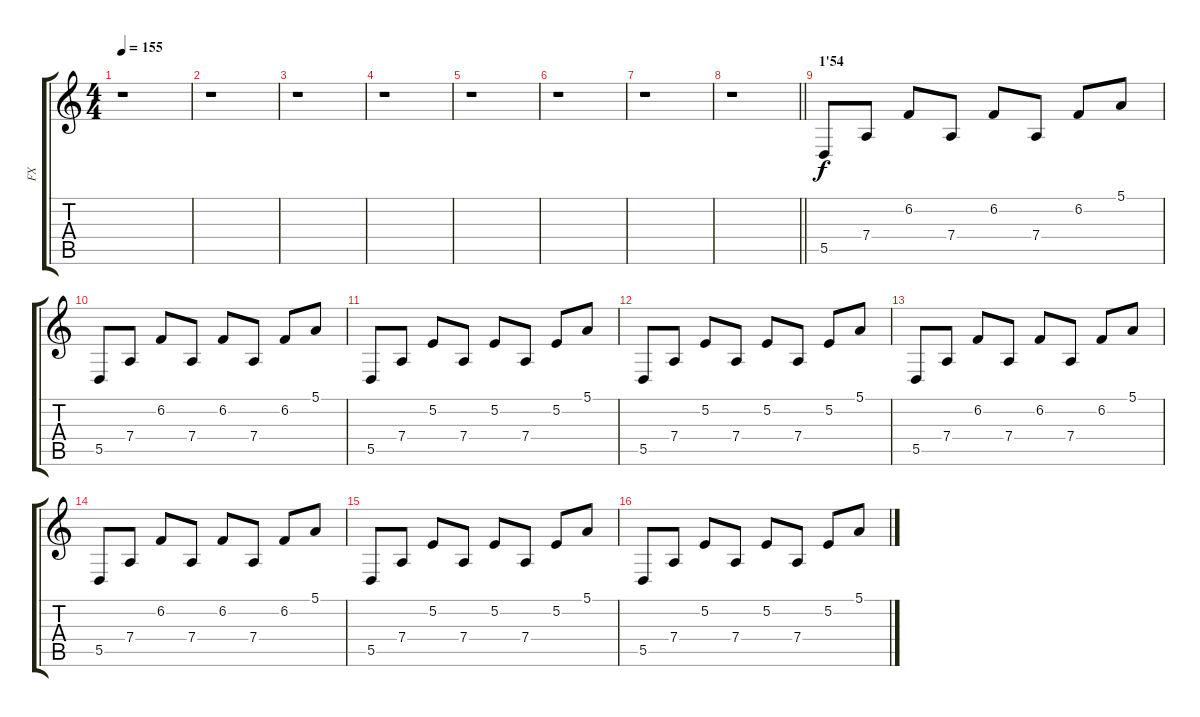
\track ("FX" "FX") {instrument fx1rain}
\staff {score tabs}
\tuning (E4 B3 G3 D3 A2 E2) {hide}
\ts (4 4)
\tempo 155
\clef g2
\ks c
r.1{dy f} |
r.1 |
r.1 |
r.1 |
r.1 |
r.1 |
r.1 |
\barLineRight lightlight
r.1 |
\section ("" "1'54")
5.5.8 7.4.8 6.2.8 7.4.8 6.2.8 7.4.8 6.2.8 5.1.8 |
5.5.8 7.4.8 6.2.8 7.4.8 6.2.8 7.4.8 6.2.8 5.1.8 |
5.5.8 7.4.8 5.2.8 7.4.8 5.2.8 7.4.8 5.2.8 5.1.8 |
5.5.8 7.4.8 5.2.8 7.4.8 5.2.8 7.4.8 5.2.8 5.1.8 |
5.5.8 7.4.8 6.2.8 7.4.8 6.2.8 7.4.8 6.2.8 5.1.8 |
5.5.8 7.4.8 6.2.8 7.4.8 6.2.8 7.4.8 6.2.8 5.1.8 |
5.5.8 7.4.8 5.2.8 7.4.8 5.2.8 7.4.8 5.2.8 5.1.8 |
5.5.8 7.4.8 5.2.8 7.4.8 5.2.8 7.4.8 5.2.8 5.1.8
